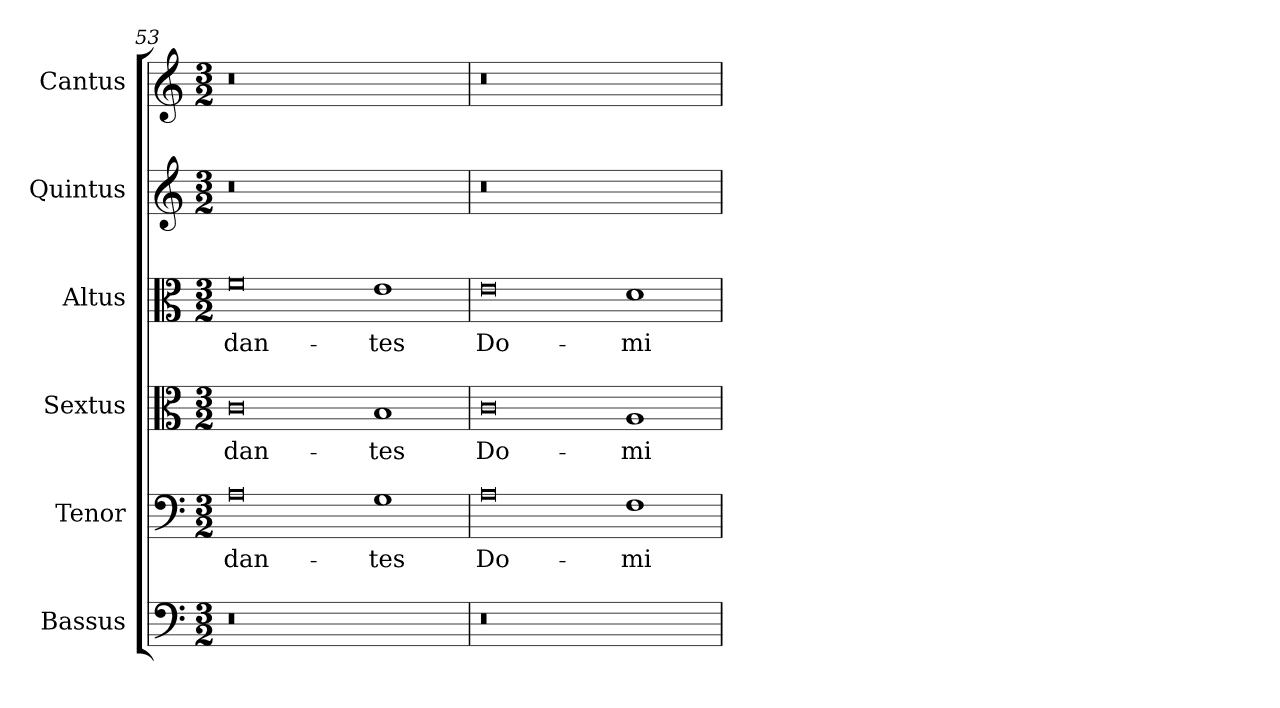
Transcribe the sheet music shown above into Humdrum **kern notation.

**kern	**kern	**text	**kern	**text	**kern	**text	**kern	**kern
*part6	*part5	*part5	*part4	*part4	*part3	*part3	*part2	*part1
*staff6	*staff5	*staff5	*staff4	*staff4	*staff3	*staff3	*staff2	*staff1
*I"Bassus	*I"Tenor	*	*I"Sextus	*	*I"Altus	*	*I"Quintus	*I"Cantus
*I'Bassus	*I'Tenor	*	*I'Sextus	*	*I'Altus	*	*I'Quintus	*I'Cantus
*clefF4	*clefF4	*	*clefC3	*	*clefC3	*	*clefG2	*clefG2
*M3/2	*M3/2	*	*M3/2	*	*M3/2	*	*M3/2	*M3/2
=53	=53	=53	=53	=53	=53	=53	=53	=53
!	!	!LO:LY:b:cj	!	!LO:LY:b:cj	!	!LO:LY:b:cj	!	!
0.r	0A	-dan-	0c	-dan-	0f	-dan-	0.r	0.r
!	!	!LO:LY:b:cj	!	!LO:LY:b:cj	!	!LO:LY:b:cj	!	!
.	1G	-tes	1B	-tes	1e	-tes	.	.
=54	=54	=54	=54	=54	=54	=54	=54	=54
!	!	!LO:LY:b:cj	!	!LO:LY:b:cj	!	!LO:LY:b:cj	!	!
0.r	0A	Do-	0c	Do-	0e	Do-	0.r	0.r
!	!	!LO:LY:b:cj	!	!LO:LY:b:cj	!	!LO:LY:b:cj	!	!
.	1F	-mi-	1A	-mi-	1d	-mi-	.	.
=	=	=	=	=	=	=	=	=
*-	*-	*-	*-	*-	*-	*-	*-	*-
